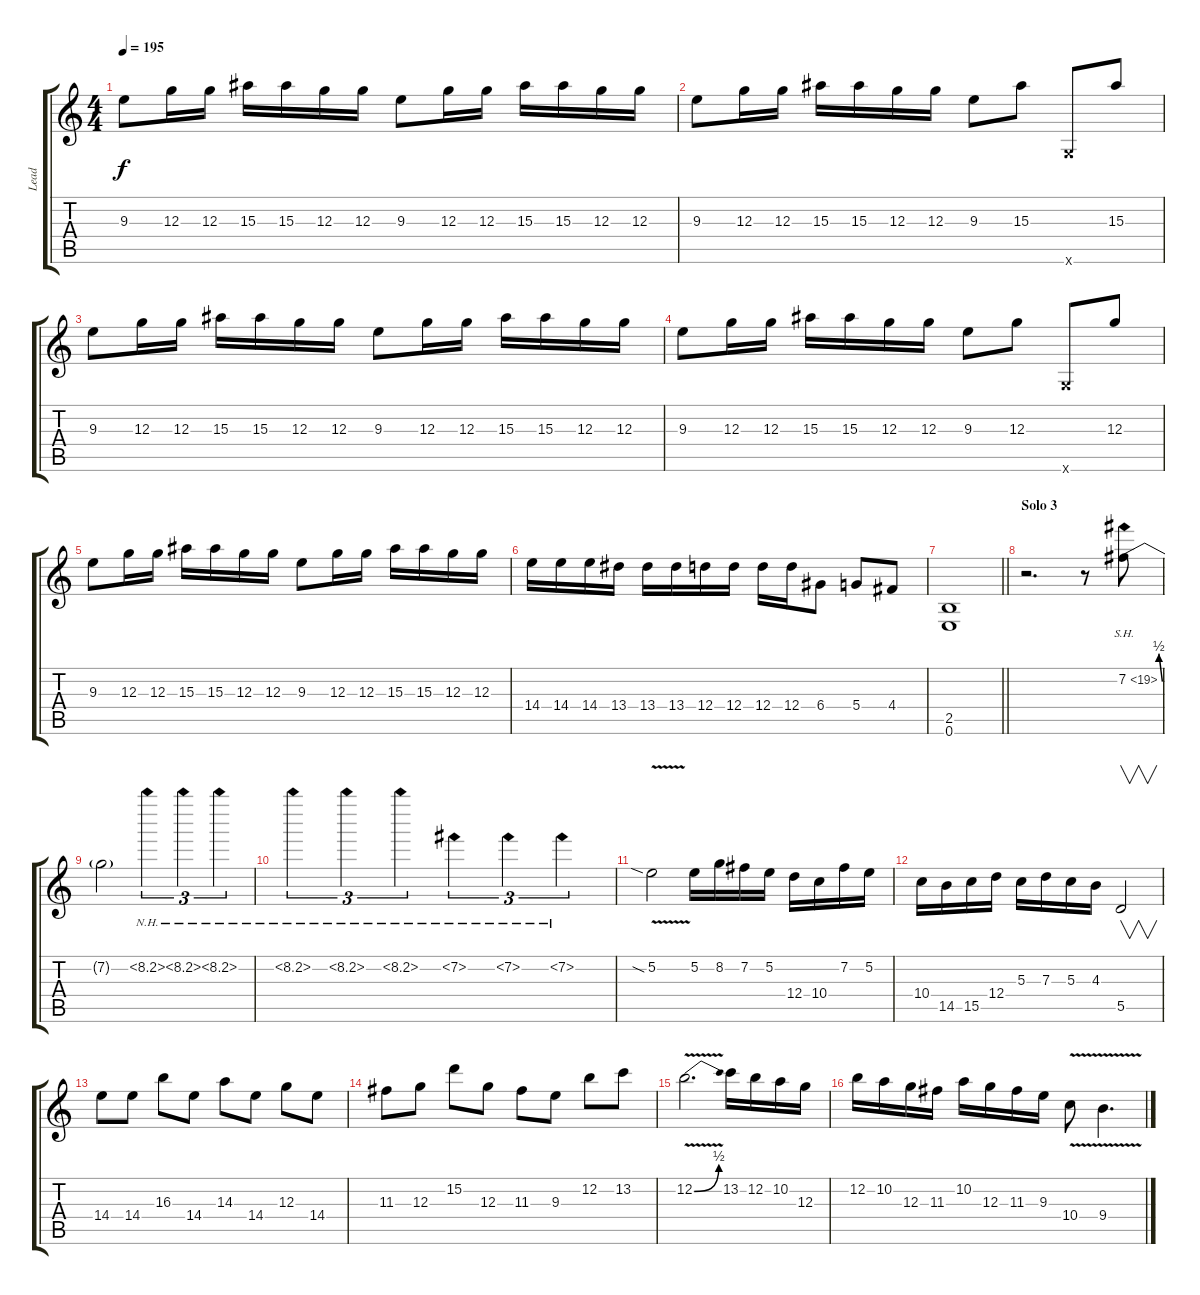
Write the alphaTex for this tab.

\track ("Lead" "Lead") {instrument distortionguitar}
\staff {score tabs}
\tuning (E4 B3 G3 D3 A2 E2) {hide}
\ts (4 4)
\tempo 195
\clef g2
\ks c
9.3.8{dy f} 12.3.16 12.3.16 15.3.16 15.3.16 12.3.16 12.3.16 9.3.8 12.3.16 12.3.16 15.3.16 15.3.16 12.3.16 12.3.16 |
9.3.8 12.3.16 12.3.16 15.3.16 15.3.16 12.3.16 12.3.16 9.3.8 15.3.8 3.6{x}.8 15.3.8 |
9.3.8 12.3.16 12.3.16 15.3.16 15.3.16 12.3.16 12.3.16 9.3.8 12.3.16 12.3.16 15.3.16 15.3.16 12.3.16 12.3.16 |
9.3.8 12.3.16 12.3.16 15.3.16 15.3.16 12.3.16 12.3.16 9.3.8 12.3.8 3.6{x}.8 12.3.8 |
9.3.8 12.3.16 12.3.16 15.3.16 15.3.16 12.3.16 12.3.16 9.3.8 12.3.16 12.3.16 15.3.16 15.3.16 12.3.16 12.3.16 |
14.4.16 14.4.16 14.4.16 13.4.16 13.4.16 13.4.16 12.4.16 12.4.16 12.4.16 12.4.16 6.4.8 5.4.8 4.4.8 |
\barLineRight lightlight
(2.5 0.6).1 |
\section ("" "Solo 3")
r.2{d} r.8 7.2{be (bend 0 0 60 2) sh 12}.8 |
7.2{t}.2 8.2{nh}.4{tu (3 2)} 8.2{nh}.4{tu (3 2)} 8.2{nh}.4{tu (3 2)} |
8.2{nh}.4{tu (3 2)} 8.2{nh}.4{tu (3 2)} 8.2{nh}.4{tu (3 2)} 7.2{nh}.4{tu (3 2)} 7.2{nh}.4{tu (3 2)} 7.2{nh}.4{tu (3 2)} |
5.2{v sia}.2 5.2.16 8.2.16 7.2.16 5.2.16 12.4.16 10.4.16 7.2.16 5.2.16 |
10.4.16 14.5.16 15.5.16 12.4.16 5.3.16 7.3.16 5.3.16 4.3.16 5.5.2{v} |
14.4.8 14.4.8 16.3.8 14.4.8 14.3.8 14.4.8 12.3.8 14.4.8 |
11.3.8 12.3.8 15.2.8 12.3.8 11.3.8 9.3.8 12.2.8 13.2.8 |
12.2{be (bend 0 0 60 2) v}.2{d} 13.2.16 12.2.16 10.2.16 12.3.16 |
12.2.16 10.2.16 12.3.16 11.3.16 10.2.16 12.3.16 11.3.16 9.3.16 10.4{v}.8 9.4{v}.4{d}
